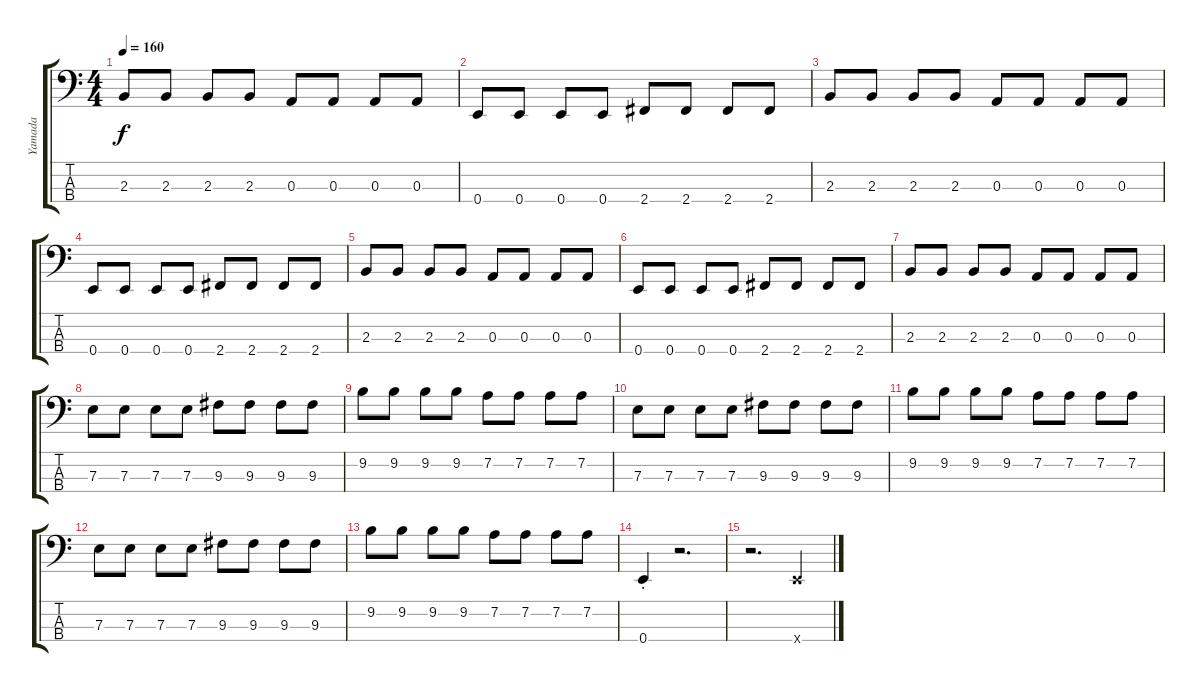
\track ("Yamada" "Yamada") {instrument electricbassfinger}
\staff {score tabs}
\tuning (G2 D2 A1 E1) {hide}
\ts (4 4)
\tempo 160
\clef f4
\ks c
2.3.8{dy f} 2.3.8 2.3.8 2.3.8 0.3.8 0.3.8 0.3.8 0.3.8 |
0.4.8 0.4.8 0.4.8 0.4.8 2.4.8 2.4.8 2.4.8 2.4.8 |
2.3.8 2.3.8 2.3.8 2.3.8 0.3.8 0.3.8 0.3.8 0.3.8 |
0.4.8 0.4.8 0.4.8 0.4.8 2.4.8 2.4.8 2.4.8 2.4.8 |
2.3.8 2.3.8 2.3.8 2.3.8 0.3.8 0.3.8 0.3.8 0.3.8 |
0.4.8 0.4.8 0.4.8 0.4.8 2.4.8 2.4.8 2.4.8 2.4.8 |
2.3.8 2.3.8 2.3.8 2.3.8 0.3.8 0.3.8 0.3.8 0.3.8 |
7.3.8 7.3.8 7.3.8 7.3.8 9.3.8 9.3.8 9.3.8 9.3.8 |
9.2.8 9.2.8 9.2.8 9.2.8 7.2.8 7.2.8 7.2.8 7.2.8 |
7.3.8 7.3.8 7.3.8 7.3.8 9.3.8 9.3.8 9.3.8 9.3.8 |
9.2.8 9.2.8 9.2.8 9.2.8 7.2.8 7.2.8 7.2.8 7.2.8 |
7.3.8 7.3.8 7.3.8 7.3.8 9.3.8 9.3.8 9.3.8 9.3.8 |
9.2.8 9.2.8 9.2.8 9.2.8 7.2.8 7.2.8 7.2.8 7.2.8 |
0.4{st}.4 r.2{d} |
r.2{d} 0.4{x}.4{volume 0}
